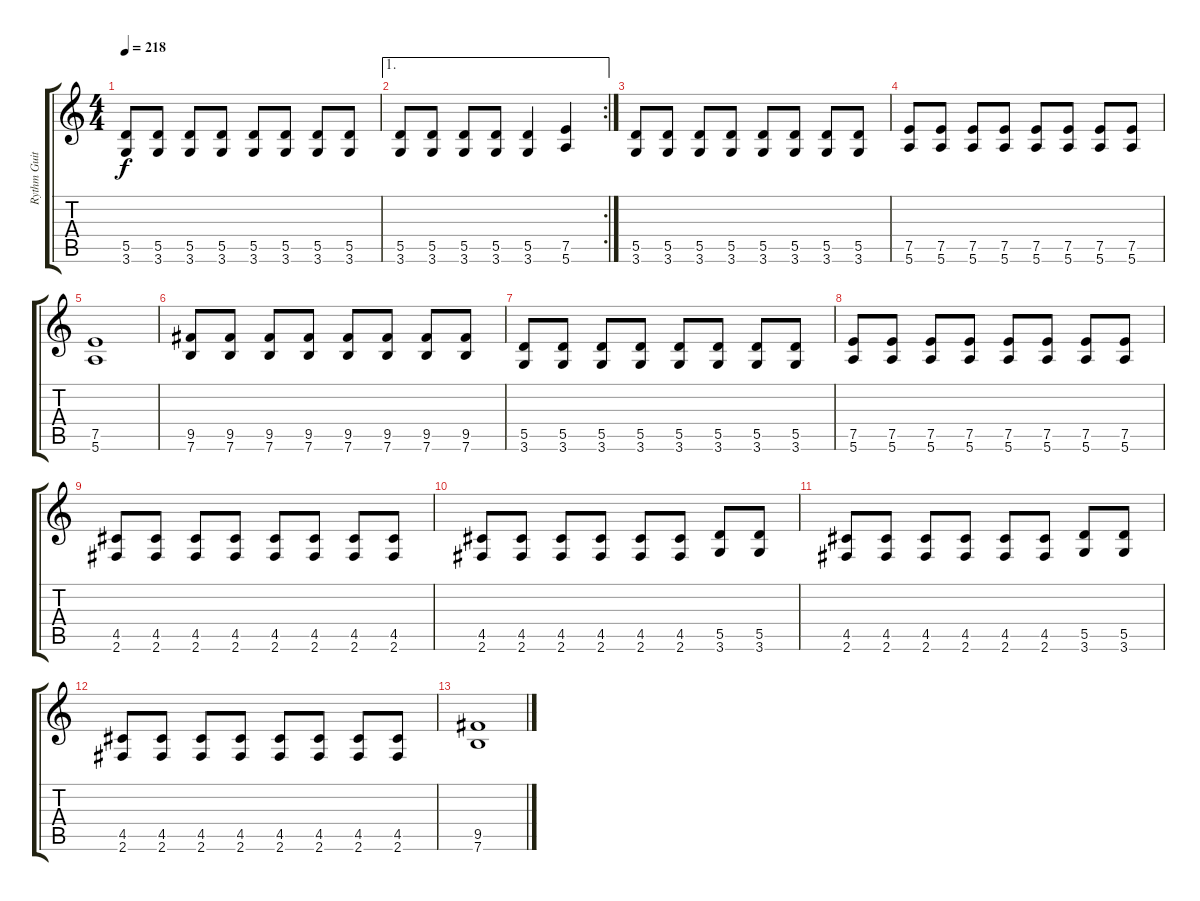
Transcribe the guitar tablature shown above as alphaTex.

\track ("Rythm Guitar" "Rythm Guit") {instrument distortionguitar}
\staff {score tabs}
\tuning (E4 B3 G3 D3 A2 E2) {hide}
\ts (4 4)
\tempo 218
\clef g2
\ks c
(5.5 3.6).8{dy f} (5.5 3.6).8 (5.5 3.6).8 (5.5 3.6).8 (5.5 3.6).8 (5.5 3.6).8 (5.5 3.6).8 (5.5 3.6).8 |
\ae 1
\rc 2
(5.5 3.6).8 (5.5 3.6).8 (5.5 3.6).8 (5.5 3.6).8 (5.5 3.6).4 (7.5 5.6).4 |
(5.5 3.6).8 (5.5 3.6).8 (5.5 3.6).8 (5.5 3.6).8 (5.5 3.6).8 (5.5 3.6).8 (5.5 3.6).8 (5.5 3.6).8 |
(7.5 5.6).8 (7.5 5.6).8 (7.5 5.6).8 (7.5 5.6).8 (7.5 5.6).8 (7.5 5.6).8 (7.5 5.6).8 (7.5 5.6).8 |
(7.5 5.6).1 |
(9.5 7.6).8 (9.5 7.6).8 (9.5 7.6).8 (9.5 7.6).8 (9.5 7.6).8 (9.5 7.6).8 (9.5 7.6).8 (9.5 7.6).8 |
(5.5 3.6).8 (5.5 3.6).8 (5.5 3.6).8 (5.5 3.6).8 (5.5 3.6).8 (5.5 3.6).8 (5.5 3.6).8 (5.5 3.6).8 |
(7.5 5.6).8 (7.5 5.6).8 (7.5 5.6).8 (7.5 5.6).8 (7.5 5.6).8 (7.5 5.6).8 (7.5 5.6).8 (7.5 5.6).8 |
(4.5 2.6).8 (4.5 2.6).8 (4.5 2.6).8 (4.5 2.6).8 (4.5 2.6).8 (4.5 2.6).8 (4.5 2.6).8 (4.5 2.6).8 |
(4.5 2.6).8 (4.5 2.6).8 (4.5 2.6).8 (4.5 2.6).8 (4.5 2.6).8 (4.5 2.6).8 (5.5 3.6).8 (5.5 3.6).8 |
(4.5 2.6).8 (4.5 2.6).8 (4.5 2.6).8 (4.5 2.6).8 (4.5 2.6).8 (4.5 2.6).8 (5.5 3.6).8 (5.5 3.6).8 |
(4.5 2.6).8 (4.5 2.6).8 (4.5 2.6).8 (4.5 2.6).8 (4.5 2.6).8 (4.5 2.6).8 (4.5 2.6).8 (4.5 2.6).8 |
(9.5 7.6).1
